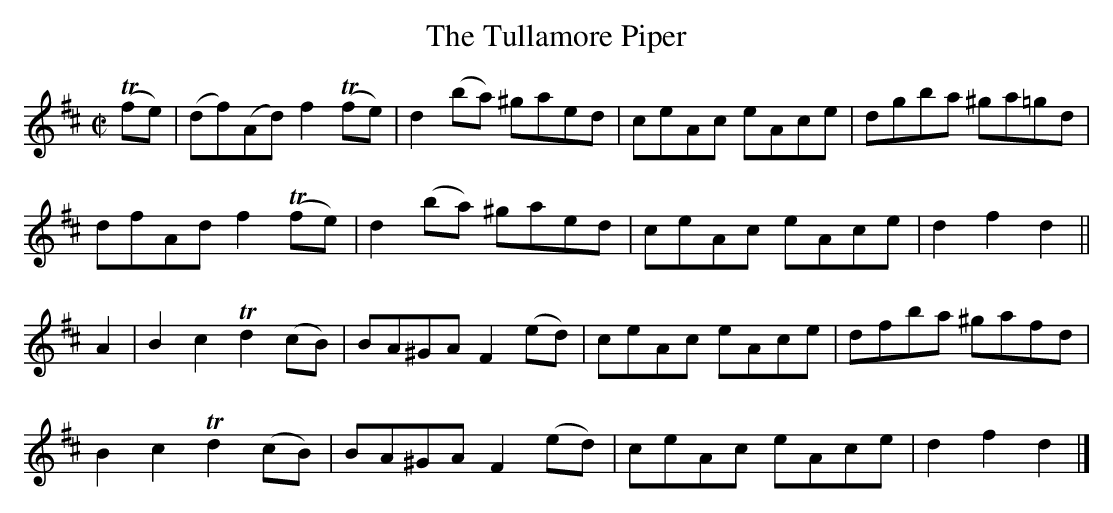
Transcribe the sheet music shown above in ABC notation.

X:1
T: The Tullamore Piper
M: C|
L: 1/8
K: D
(Tfe) | (df)(Ad) f2 (Tfe) | d2 (ba) ^gaed | ceAc eAce | dgba ^ga=gd |
         dfAd    f2 (Tfe) | d2 (ba) ^gaed | ceAc eAce | d2 f2 d2   ||
  A2  |  B2 c2  Td2 (cB)  | BA^GA F2 (ed) | ceAc eAce | dfba ^gafd  |
         B2 c2  Td2 (cB)  | BA^GA F2 (ed) | ceAc eAce | d2 f2 d2   |]
